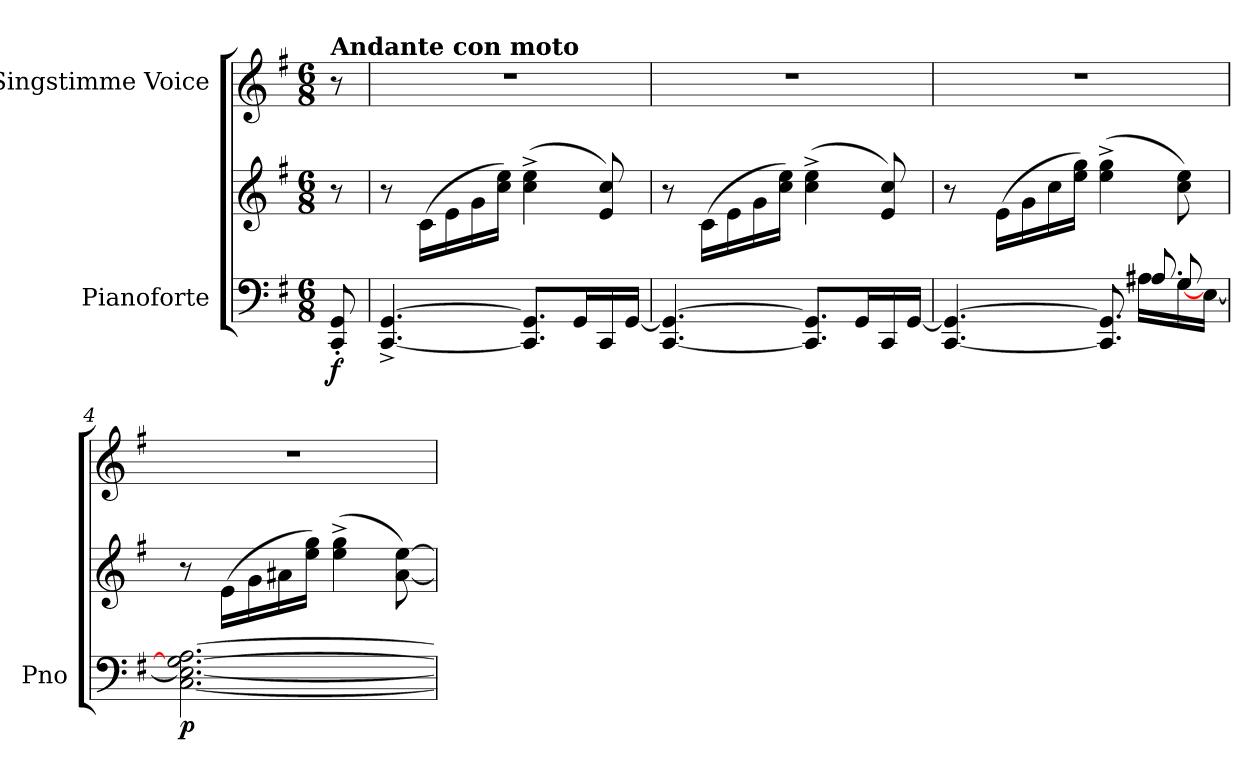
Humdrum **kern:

**kern	**kern	**dynam	**kern
*part2	*part2	*part2	*part1
*staff3	*staff2	*staff2/3	*staff1
*I"Pianoforte	*	*	*I"Singstimme Voice
*I'Pno	*	*	*
*clefF4	*clefG2	*	*clefG2
*k[f#]	*k[f#]	*	*k[f#]
*M6/8	*M6/8	*	*M6/8
=	=	=	=
!	!	!	!LO:TX:a:B:t=Andante con moto
!	!	!LO:DY:b=2	!
8CC/' 8GG/'	8r	f	8r
=1	=1	=1	=1
[4.CC/^ [4.GG/^	8r	.	2.r
.	(16c\LL	.	.
.	16e\	.	.
.	16g\	.	.
.	16cc\ 16ee\JJ)	.	.
8.CC/] 8.GG/]L	(4cc\^ 4ee\^	.	.
16GG/L	.	.	.
16CC/	8e/ 8cc/)	.	.
[>16GG/JJ	.	.	.
=2	=2	=2	=2
[4.CC/ 4.GG/_	8r	.	2.r
.	(16c\LL	.	.
.	16e\	.	.
.	16g\	.	.
.	16cc\ 16ee\JJ)	.	.
8.CC/] 8.GG/]L	(4cc\^ 4ee\^	.	.
16GG/L	.	.	.
16CC/	8e/ 8cc/)	.	.
[16GG/JJ	.	.	.
=3	=3	=3	=3
*^	*	*	*
*	*^	*	*	*
[<4.CC/ 4.GG/_	16ryy	8ryy	8r	.	2.r
*v	*v	*v	*	*	*
.	(16e\LL	.	.
.	16g\	.	.
.	16cc\	.	.
.	16ee\ 16gg\JJ)	.	.
8.CC/] 8.GG/]	(4ee\^ 4gg\^	.	.
*^	*	*	*
!	!LO:N:head=solid	!	!	!
8.A#X/	16A#\LL	.	.	.
*	*^	*	*	*
.	[>16G\	8G/	8cc\ 8ee\)	.	.
.	[16E\JJ	.	.	.	.
*	*v	*v	*	*	*
=4	=4	=4	=4	=4
!	!	!	!LO:DY:b=2	!
*v	*v	*	*	*
[2.C\ 2.E\_ 2.G\_ [2.A\	8r	p	2.r
.	(16e\LL	.	.
.	16g\	.	.
.	16a#X\	.	.
.	16ee\ 16gg\JJ)	.	.
.	(4ee\^ 4gg\^	.	.
.	[8a#\ [8ee\)	.	.
=	=	=	=
*-	*-	*-	*-
